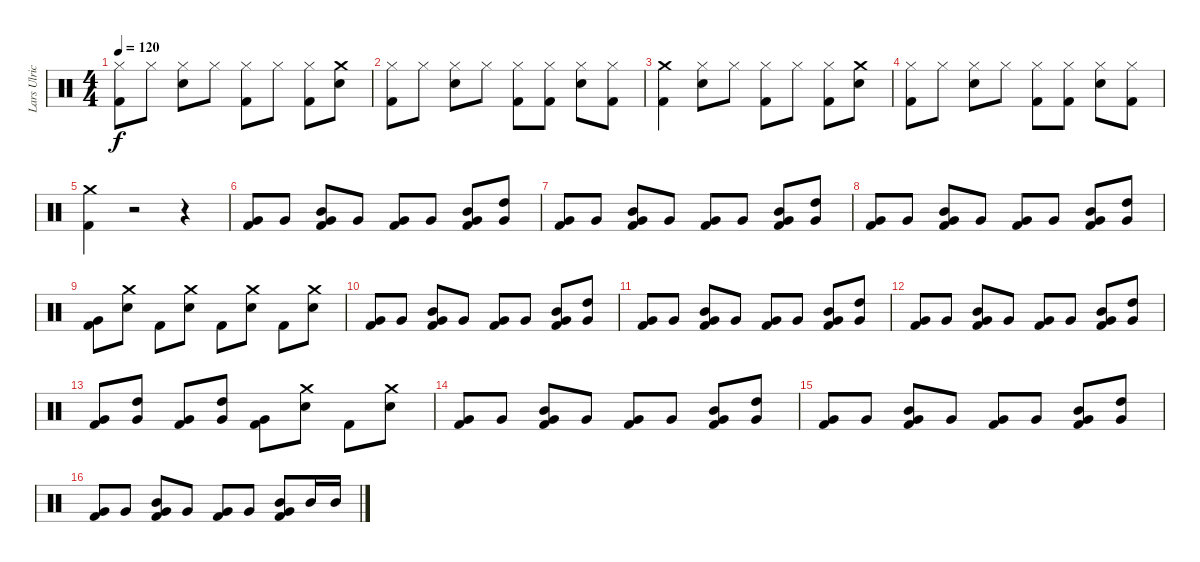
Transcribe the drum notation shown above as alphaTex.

\track ("Lars Ulrich (Drums)" "Lars Ulric") {instrument percussion}
\staff {score}
\articulation defaults
\ts (4 4)
\tempo 120
\clef neutral
\ks c
("Hi-Hat (closed)" "Kick (hit) 2").8{dy f} "Hi-Hat (closed)".8 ("Snare (hit) 2" "Hi-Hat (closed)").8 "Hi-Hat (closed)".8 ("Hi-Hat (closed)" "Kick (hit) 2").8 "Hi-Hat (closed)".8 ("Hi-Hat (closed)" "Kick (hit) 2").8 ("Crash medium (hit)" "Snare (hit) 2").8 |
("Hi-Hat (closed)" "Kick (hit) 2").8 "Hi-Hat (closed)".8 ("Snare (hit) 2" "Hi-Hat (closed)").8 "Hi-Hat (closed)".8 ("Kick (hit) 2" "Hi-Hat (closed)").8 ("Kick (hit) 2" "Hi-Hat (closed)").8 ("Snare (hit) 2" "Hi-Hat (closed)").8 ("Kick (hit) 2" "Hi-Hat (closed)").8 |
("Kick (hit) 2" "Crash medium (hit)").4 ("Snare (hit) 2" "Hi-Hat (closed)").8 "Hi-Hat (closed)".8 ("Hi-Hat (closed)" "Kick (hit) 2").8 "Hi-Hat (closed)".8 ("Hi-Hat (closed)" "Kick (hit) 2").8 ("Crash medium (hit)" "Snare (hit) 2").8 |
("Hi-Hat (closed)" "Kick (hit) 2").8 "Hi-Hat (closed)".8 ("Snare (hit) 2" "Hi-Hat (closed)").8 "Hi-Hat (closed)".8 ("Kick (hit) 2" "Hi-Hat (closed)").8 ("Kick (hit) 2" "Hi-Hat (closed)").8 ("Snare (hit) 2" "Hi-Hat (closed)").8 ("Kick (hit) 2" "Hi-Hat (closed)").8 |
("Kick (hit) 2" "Crash medium (hit)").4 r.2 r.4 |
("Very Low Tom (hit)" "Kick (hit) 2").8 "Very Low Tom (hit)".8 ("Mid Tom (hit)" "Very Low Tom (hit)" "Kick (hit) 2").8 "Very Low Tom (hit)".8 ("Very Low Tom (hit)" "Kick (hit) 2").8 "Very Low Tom (hit)".8 ("Mid Tom (hit)" "Very Low Tom (hit)" "Kick (hit) 2").8 ("High Tom (hit)" "Very Low Tom (hit)").8 |
("Very Low Tom (hit)" "Kick (hit) 2").8 "Very Low Tom (hit)".8 ("Mid Tom (hit)" "Very Low Tom (hit)" "Kick (hit) 2").8 "Very Low Tom (hit)".8 ("Very Low Tom (hit)" "Kick (hit) 2").8 "Very Low Tom (hit)".8 ("Mid Tom (hit)" "Very Low Tom (hit)" "Kick (hit) 2").8 ("High Tom (hit)" "Very Low Tom (hit)").8 |
("Very Low Tom (hit)" "Kick (hit) 2").8 "Very Low Tom (hit)".8 ("Mid Tom (hit)" "Very Low Tom (hit)" "Kick (hit) 2").8 "Very Low Tom (hit)".8 ("Very Low Tom (hit)" "Kick (hit) 2").8 "Very Low Tom (hit)".8 ("Mid Tom (hit)" "Very Low Tom (hit)" "Kick (hit) 2").8 ("High Tom (hit)" "Very Low Tom (hit)").8 |
("Kick (hit) 2" "Very Low Tom (hit)").8 ("Crash medium (hit)" "Snare (hit) 2").8 "Kick (hit) 2".8 ("Snare (hit) 2" "Crash medium (hit)").8 "Kick (hit) 2".8 ("Crash medium (hit)" "Snare (hit) 2").8 "Kick (hit) 2".8 ("Crash medium (hit)" "Snare (hit) 2").8 |
("Very Low Tom (hit)" "Kick (hit) 2").8 "Very Low Tom (hit)".8 ("Mid Tom (hit)" "Very Low Tom (hit)" "Kick (hit) 2").8 "Very Low Tom (hit)".8 ("Very Low Tom (hit)" "Kick (hit) 2").8 "Very Low Tom (hit)".8 ("Mid Tom (hit)" "Very Low Tom (hit)" "Kick (hit) 2").8 ("High Tom (hit)" "Very Low Tom (hit)").8 |
("Very Low Tom (hit)" "Kick (hit) 2").8 "Very Low Tom (hit)".8 ("Mid Tom (hit)" "Very Low Tom (hit)" "Kick (hit) 2").8 "Very Low Tom (hit)".8 ("Very Low Tom (hit)" "Kick (hit) 2").8 "Very Low Tom (hit)".8 ("Mid Tom (hit)" "Very Low Tom (hit)" "Kick (hit) 2").8 ("High Tom (hit)" "Very Low Tom (hit)").8 |
("Very Low Tom (hit)" "Kick (hit) 2").8 "Very Low Tom (hit)".8 ("Mid Tom (hit)" "Very Low Tom (hit)" "Kick (hit) 2").8 "Very Low Tom (hit)".8 ("Very Low Tom (hit)" "Kick (hit) 2").8 "Very Low Tom (hit)".8 ("Mid Tom (hit)" "Very Low Tom (hit)" "Kick (hit) 2").8 ("High Tom (hit)" "Very Low Tom (hit)").8 |
("Very Low Tom (hit)" "Kick (hit) 2").8 ("High Tom (hit)" "Very Low Tom (hit)").8 ("Very Low Tom (hit)" "Kick (hit) 2").8 ("High Tom (hit)" "Very Low Tom (hit)").8 ("Very Low Tom (hit)" "Kick (hit) 2").8 ("Crash medium (hit)" "Snare (hit) 2").8 "Kick (hit) 2".8 ("Snare (hit) 2" "Crash medium (hit)").8 |
("Very Low Tom (hit)" "Kick (hit) 2").8 "Very Low Tom (hit)".8 ("Mid Tom (hit)" "Very Low Tom (hit)" "Kick (hit) 2").8 "Very Low Tom (hit)".8 ("Very Low Tom (hit)" "Kick (hit) 2").8 "Very Low Tom (hit)".8 ("Mid Tom (hit)" "Very Low Tom (hit)" "Kick (hit) 2").8 ("High Tom (hit)" "Very Low Tom (hit)").8 |
("Very Low Tom (hit)" "Kick (hit) 2").8 "Very Low Tom (hit)".8 ("Mid Tom (hit)" "Very Low Tom (hit)" "Kick (hit) 2").8 "Very Low Tom (hit)".8 ("Very Low Tom (hit)" "Kick (hit) 2").8 "Very Low Tom (hit)".8 ("Mid Tom (hit)" "Very Low Tom (hit)" "Kick (hit) 2").8 ("High Tom (hit)" "Very Low Tom (hit)").8 |
("Very Low Tom (hit)" "Kick (hit) 2").8 "Very Low Tom (hit)".8 ("Mid Tom (hit)" "Very Low Tom (hit)" "Kick (hit) 2").8 "Very Low Tom (hit)".8 ("Very Low Tom (hit)" "Kick (hit) 2").8 "Very Low Tom (hit)".8 ("Mid Tom (hit)" "Very Low Tom (hit)" "Kick (hit) 2").8 "Mid Tom (hit)".16 "Mid Tom (hit)".16
